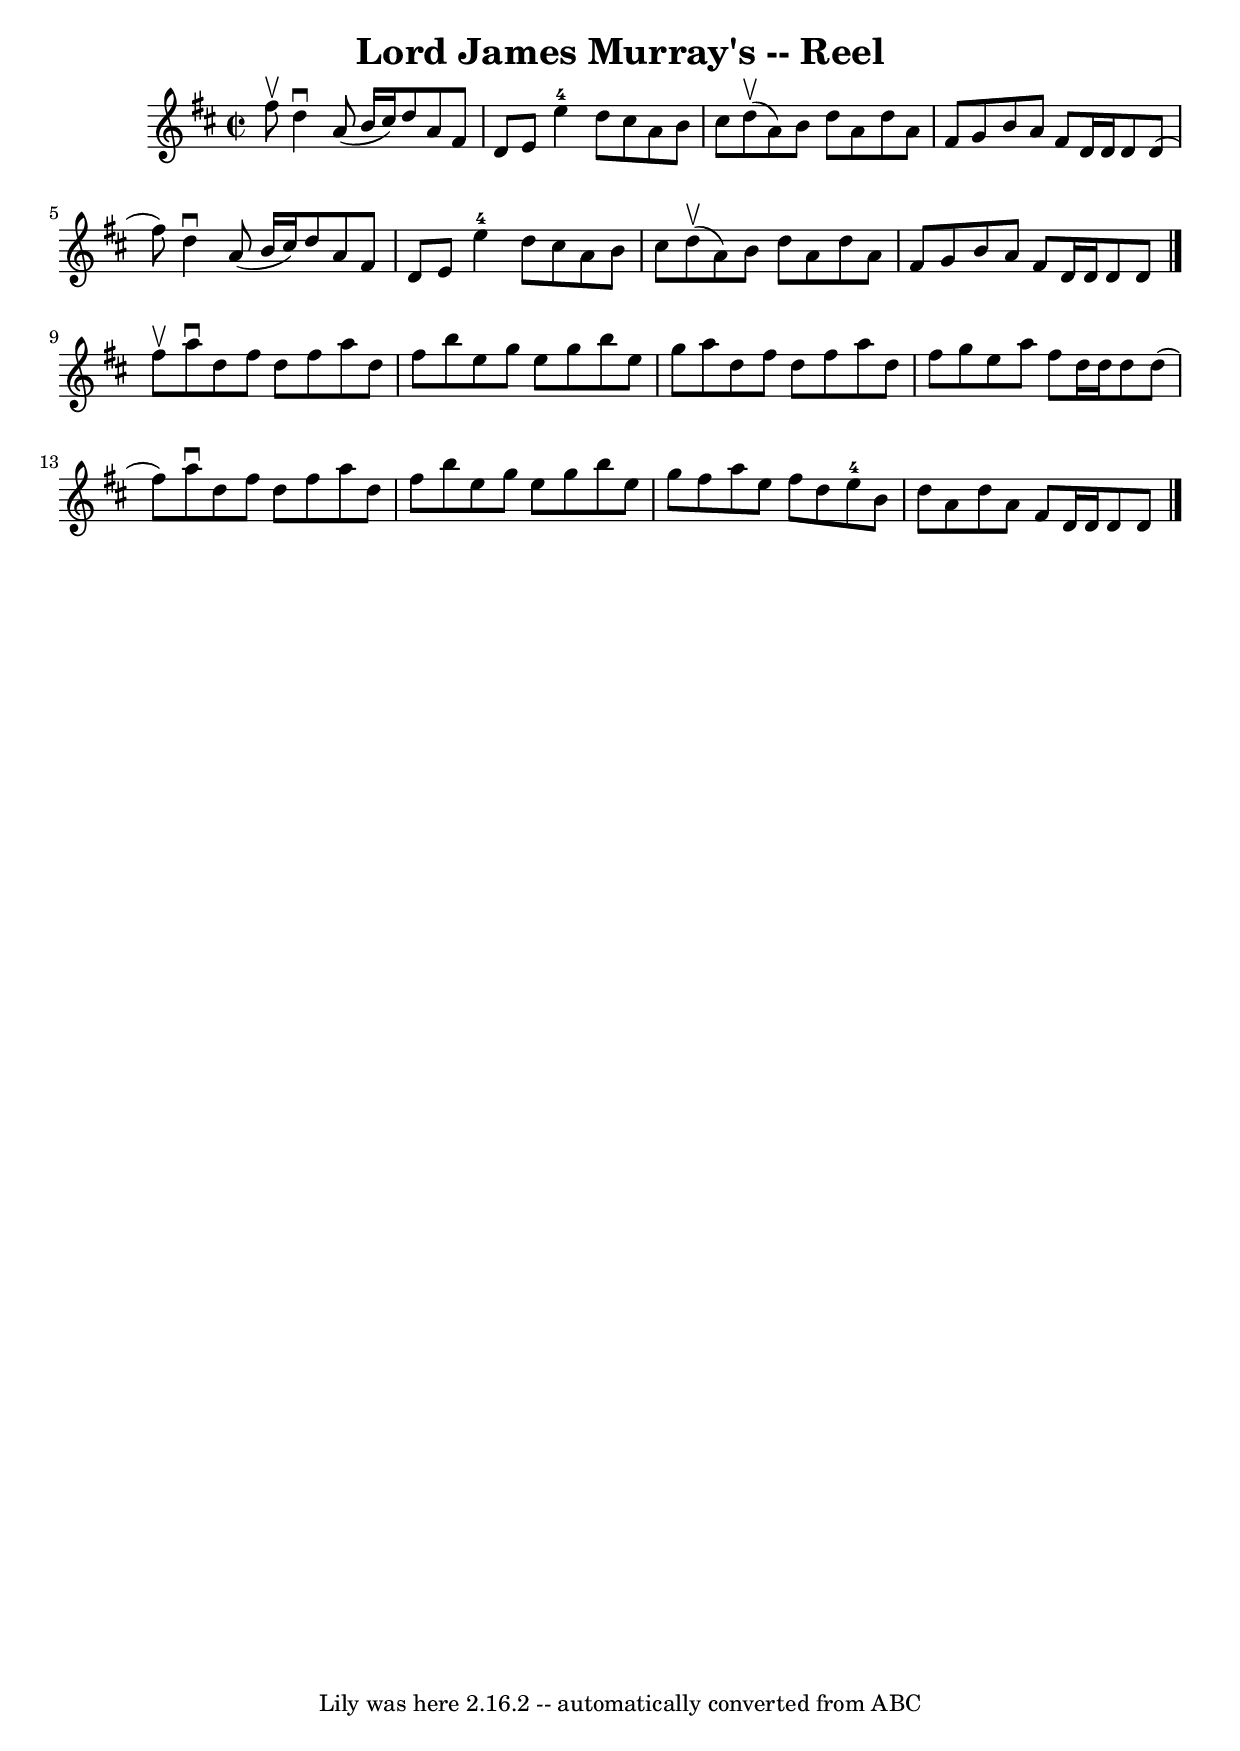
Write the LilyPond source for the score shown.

\version "2.16.2"
\include "Mammoth.ily"
\header {
  %% book = "Ryan's Mammoth Collection"
  crossRefNumber = "1"
  footnotes = "\\\\362"
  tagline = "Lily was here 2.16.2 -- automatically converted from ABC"
  title = "Lord James Murray's -- Reel"

}
voicedefault =  {


  \override Staff.TimeSignature #'style = #'C
  \time 2/2 
  \key d \major
  fis''8^\upbow |
  d''4^\downbow a'8 (
  b'16 cis''16) d''8 a'8 fis'8 d'8    |
  e'8 e''4-4 d''8 cis''8 a'8 b'8 cis''8    |
  d''8^\upbow(a'8 ) b'8 d''8 a'8 d''8 a'8 fis'8    |
  g'8 b'8    
  a'8 fis'8 d'16 d'16 d'8 d'8 (fis''8)   |
  d''4^\downbow a'8 (b'16 cis''16) d''8 a'8 fis'8 d'8    
  |
  e'8 e''4-4 d''8 cis''8 a'8 b'8 cis''8    
  |
  d''8^\upbow(a'8) b'8 d''8 a'8 d''8 a'8 fis'8 
  |
  g'8 b'8 a'8 fis'8 d'16 d'16 d'8 d'8  
  \bar "|." fis''8^\upbow |
  a''8^\downbow d''8 fis''8    
  d''8 fis''8 a''8 d''8 fis''8    |
  b''8 e''8 g''8    
  e''8 g''8 b''8 e''8 g''8    |
  a''8 d''8 fis''8    
  d''8 fis''8 a''8 d''8 fis''8    |
  g''8 e''8 a''8    
  fis''8 d''16 d''16 d''8 d''8 (fis''8)   |
  a''8^\downbow d''8 fis''8 d''8 fis''8 a''8 d''8 fis''8    
  |
  b''8 e''8 g''8 e''8 g''8 b''8 e''8 g''8    
  |
  fis''8 a''8 e''8 fis''8 d''8 e''8-4 b'8 d''8  
  |
  a'8 d''8 a'8 fis'8 d'16 d'16 d'8 d'8    
  \bar "|."   

}

\score{
  <<

    \context Staff="default"
    {
      \voicedefault 
      
    }

  >>
  \layout {
    
  }
  \midi {
  }

}
